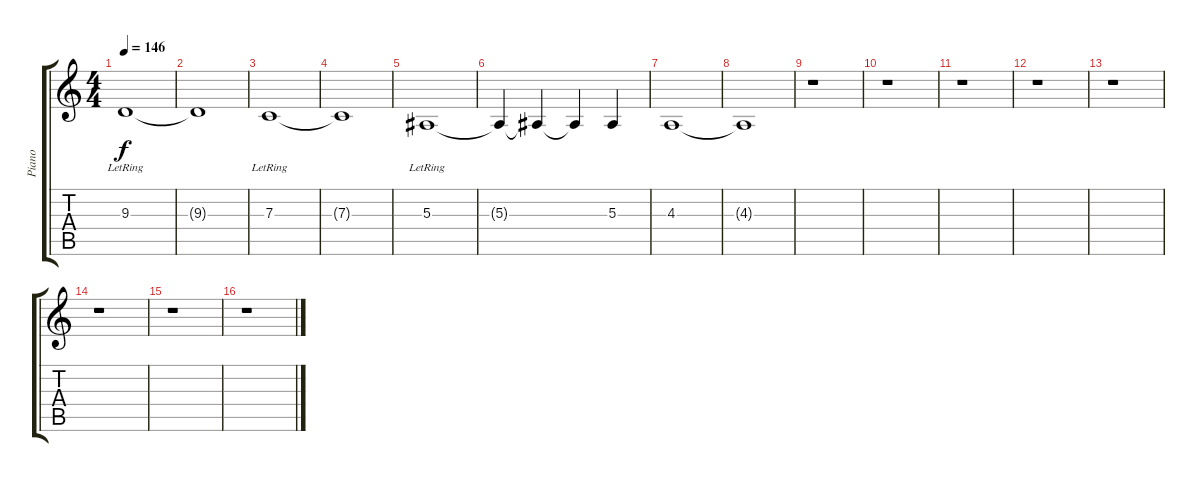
\track ("Piano" "Piano") {instrument electricgrandpiano}
\staff {score tabs}
\tuning (D4 A3 F3 C3 G2 C2) {hide}
\ts (4 4)
\tempo 146
\clef g2
\ks c
9.3{lr}.1{dy f} |
9.3{t}.1 |
7.3{lr}.1 |
7.3{t}.1 |
5.3{lr}.1 |
5.3{t}.4 5.3{t}.4 5.3{t}.4 5.3.4 |
4.3.1 |
4.3{t}.1 |
r.1 |
r.1 |
r.1 |
r.1 |
r.1 |
r.1 |
r.1 |
r.1
